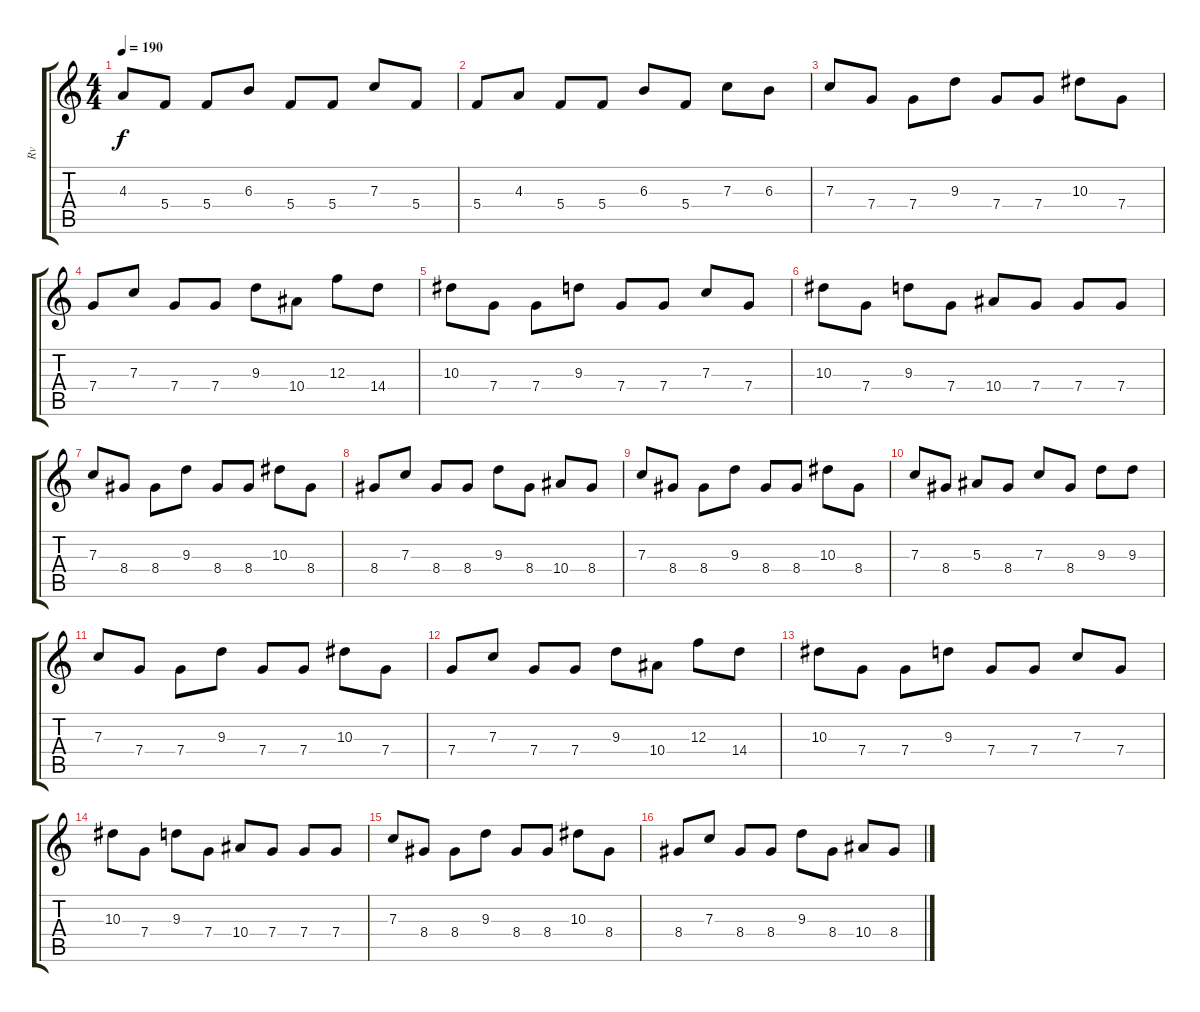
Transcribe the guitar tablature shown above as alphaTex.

\track ("Rv" "Rv") {instrument distortionguitar}
\staff {score tabs}
\tuning (D4 A3 F3 C3 G2 D2) {hide}
\ts (4 4)
\tempo 190
\clef g2
\ks c
4.3.8{dy f} 5.4.8 5.4.8 6.3.8 5.4.8 5.4.8 7.3.8 5.4.8 |
5.4.8 4.3.8 5.4.8 5.4.8 6.3.8 5.4.8 7.3.8 6.3.8 |
7.3.8 7.4.8 7.4.8 9.3.8 7.4.8 7.4.8 10.3.8 7.4.8 |
7.4.8 7.3.8 7.4.8 7.4.8 9.3.8 10.4.8 12.3.8 14.4.8 |
10.3.8 7.4.8 7.4.8 9.3.8 7.4.8 7.4.8 7.3.8 7.4.8 |
10.3.8 7.4.8 9.3.8 7.4.8 10.4.8 7.4.8 7.4.8 7.4.8 |
7.3.8 8.4.8 8.4.8 9.3.8 8.4.8 8.4.8 10.3.8 8.4.8 |
8.4.8 7.3.8 8.4.8 8.4.8 9.3.8 8.4.8 10.4.8 8.4.8 |
7.3.8 8.4.8 8.4.8 9.3.8 8.4.8 8.4.8 10.3.8 8.4.8 |
7.3.8 8.4.8 5.3.8 8.4.8 7.3.8 8.4.8 9.3.8 9.3.8 |
7.3.8 7.4.8 7.4.8 9.3.8 7.4.8 7.4.8 10.3.8 7.4.8 |
7.4.8 7.3.8 7.4.8 7.4.8 9.3.8 10.4.8 12.3.8 14.4.8 |
10.3.8 7.4.8 7.4.8 9.3.8 7.4.8 7.4.8 7.3.8 7.4.8 |
10.3.8 7.4.8 9.3.8 7.4.8 10.4.8 7.4.8 7.4.8 7.4.8 |
7.3.8 8.4.8 8.4.8 9.3.8 8.4.8 8.4.8 10.3.8 8.4.8 |
8.4.8 7.3.8 8.4.8 8.4.8 9.3.8 8.4.8 10.4.8 8.4.8
